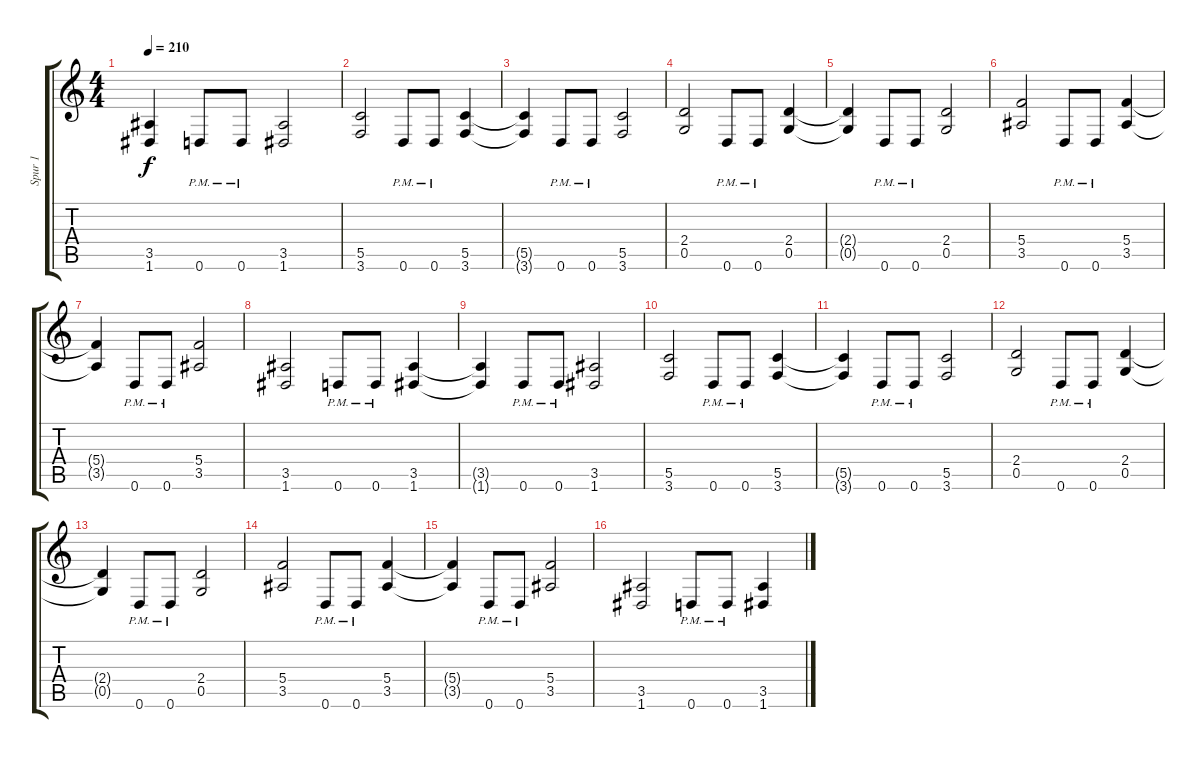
\track ("Spur 1" "Spur 1") {instrument distortionguitar}
\staff {score tabs}
\tuning (D4 A3 F3 C3 G2 D2) {hide}
\ts (4 4)
\tempo 210
\clef g2
\ks c
(3.5{t} 1.6{t}).4{dy f} 0.6{pm}.8 0.6{pm}.8 (3.5 1.6).2 |
(5.5 3.6).2 0.6{pm}.8 0.6{pm}.8 (5.5 3.6).4 |
(5.5{t} 3.6{t}).4 0.6{pm}.8 0.6{pm}.8 (5.5 3.6).2 |
(2.4 0.5).2 0.6{pm}.8 0.6{pm}.8 (2.4 0.5).4 |
(2.4{t} 0.5{t}).4 0.6{pm}.8 0.6{pm}.8 (2.4 0.5).2 |
(5.4 3.5).2 0.6{pm}.8 0.6{pm}.8 (5.4 3.5).4 |
(5.4{t} 3.5{t}).4 0.6{pm}.8 0.6{pm}.8 (5.4 3.5).2 |
(3.5 1.6).2 0.6{pm}.8 0.6{pm}.8 (3.5 1.6).4 |
(3.5{t} 1.6{t}).4 0.6{pm}.8 0.6{pm}.8 (3.5 1.6).2 |
(5.5 3.6).2 0.6{pm}.8 0.6{pm}.8 (5.5 3.6).4 |
(5.5{t} 3.6{t}).4 0.6{pm}.8 0.6{pm}.8 (5.5 3.6).2 |
(2.4 0.5).2 0.6{pm}.8 0.6{pm}.8 (2.4 0.5).4 |
(2.4{t} 0.5{t}).4 0.6{pm}.8 0.6{pm}.8 (2.4 0.5).2 |
(5.4 3.5).2 0.6{pm}.8 0.6{pm}.8 (5.4 3.5).4 |
(5.4{t} 3.5{t}).4 0.6{pm}.8 0.6{pm}.8 (5.4 3.5).2 |
(3.5 1.6).2 0.6{pm}.8 0.6{pm}.8 (3.5 1.6).4
